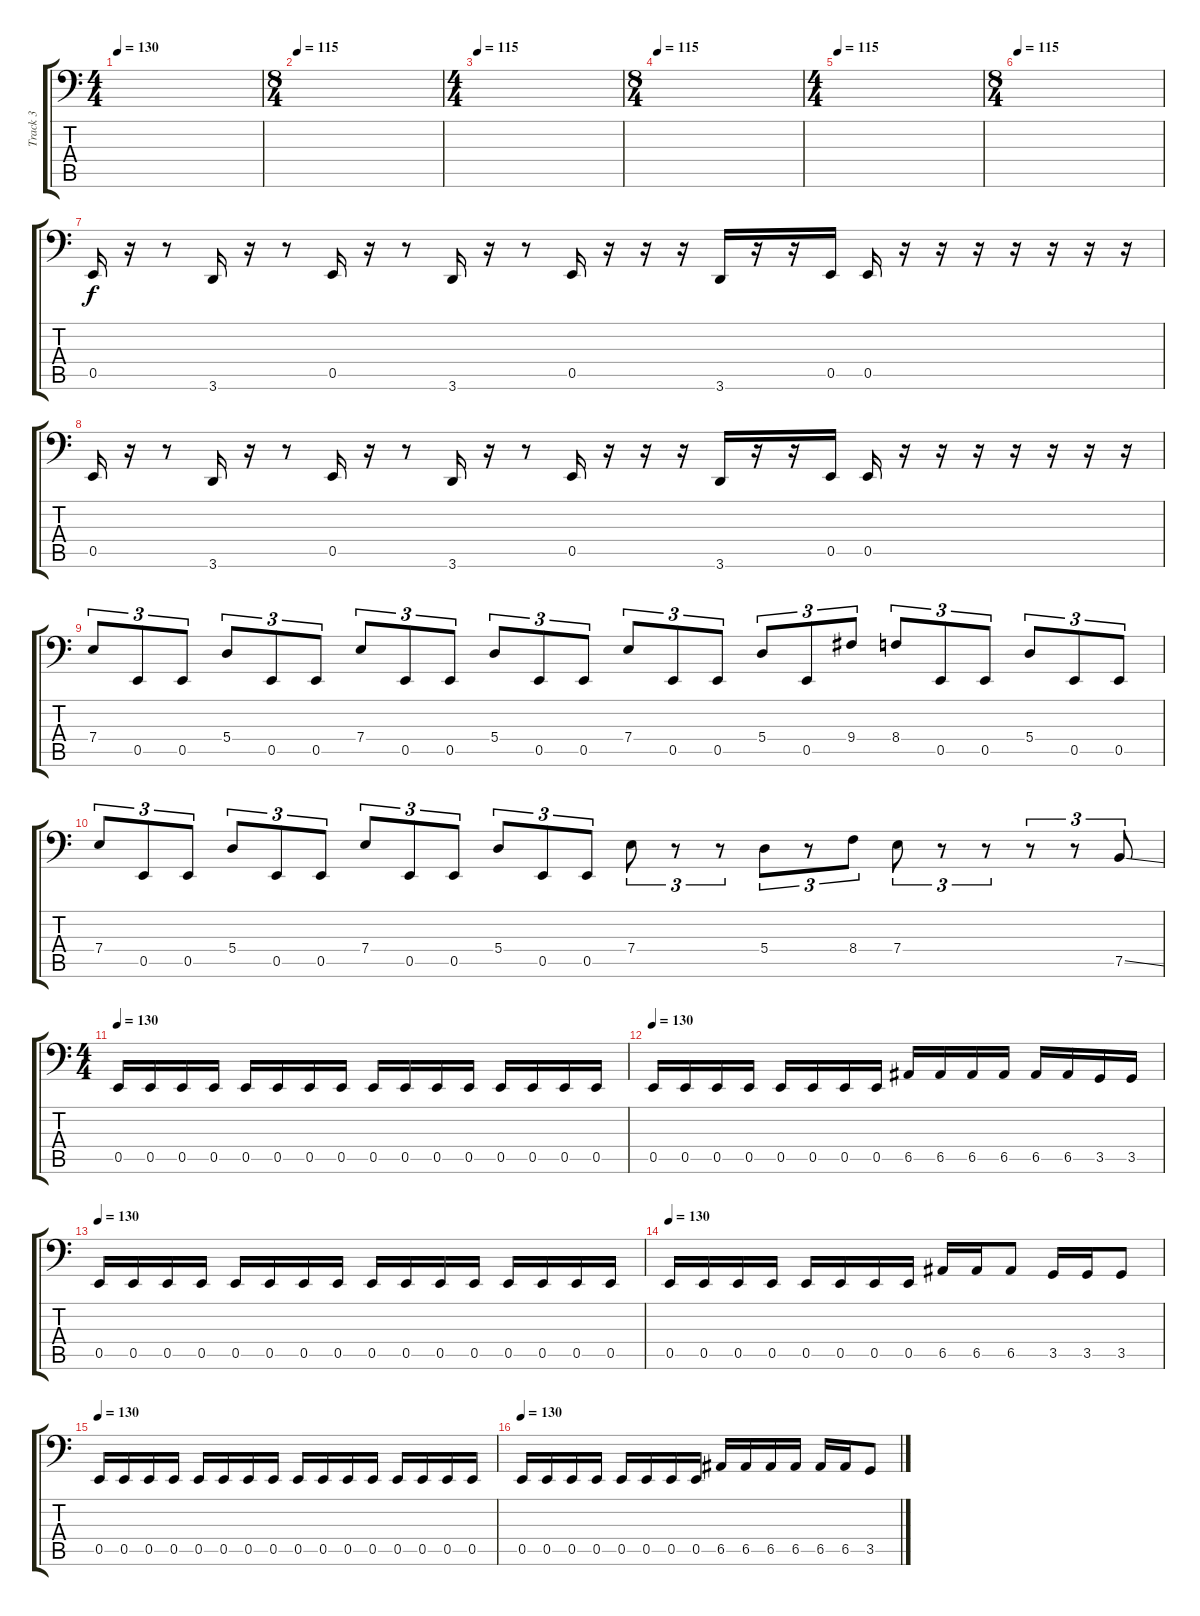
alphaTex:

\track ("Track 3" "Track 3") {instrument electricbasspick}
\staff {score tabs}
\tuning (C3 G2 D2 A1 E1 B0) {hide}
\ts (4 4)
\tempo 130
\tempo 115
\tempo 130
\clef f4
\ks c
|
\ts (8 4)
\tempo 115
|
\ts (4 4)
\tempo 115
|
\ts (8 4)
\tempo 115
|
\ts (4 4)
\tempo 115
|
\ts (8 4)
\tempo 115
|
0.5.16 r.16 r.8 3.6.16 r.16 r.8 0.5.16 r.16 r.8 3.6.16 r.16 r.8 0.5.16 r.16 r.16 r.16 3.6.16 r.16 r.16 0.5.16 0.5.16 r.16 r.16 r.16 r.16 r.16 r.16 r.16 |
0.5.16 r.16 r.8 3.6.16 r.16 r.8 0.5.16 r.16 r.8 3.6.16 r.16 r.8 0.5.16 r.16 r.16 r.16 3.6.16 r.16 r.16 0.5.16 0.5.16 r.16 r.16 r.16 r.16 r.16 r.16 r.16 |
7.4.8{tu (3 2)} 0.5.8{tu (3 2)} 0.5.8{tu (3 2)} 5.4.8{tu (3 2)} 0.5.8{tu (3 2)} 0.5.8{tu (3 2)} 7.4.8{tu (3 2)} 0.5.8{tu (3 2)} 0.5.8{tu (3 2)} 5.4.8{tu (3 2)} 0.5.8{tu (3 2)} 0.5.8{tu (3 2)} 7.4.8{tu (3 2)} 0.5.8{tu (3 2)} 0.5.8{tu (3 2)} 5.4.8{tu (3 2)} 0.5.8{tu (3 2)} 9.4.8{tu (3 2)} 8.4.8{tu (3 2)} 0.5.8{tu (3 2)} 0.5.8{tu (3 2)} 5.4.8{tu (3 2)} 0.5.8{tu (3 2)} 0.5.8{tu (3 2)} |
7.4.8{tu (3 2)} 0.5.8{tu (3 2)} 0.5.8{tu (3 2)} 5.4.8{tu (3 2)} 0.5.8{tu (3 2)} 0.5.8{tu (3 2)} 7.4.8{tu (3 2)} 0.5.8{tu (3 2)} 0.5.8{tu (3 2)} 5.4.8{tu (3 2)} 0.5.8{tu (3 2)} 0.5.8{tu (3 2)} 7.4.8{tu (3 2)} r.8{tu (3 2)} r.8{tu (3 2)} 5.4.8{tu (3 2)} r.8{tu (3 2)} 8.4.8{tu (3 2)} 7.4.8{tu (3 2)} r.8{tu (3 2)} r.8{tu (3 2)} r.8{tu (3 2)} r.8{tu (3 2)} 7.5{ss}.8{tu (3 2)} |
\ts (4 4)
\tempo 130
0.5.16 0.5.16 0.5.16 0.5.16 0.5.16 0.5.16 0.5.16 0.5.16 0.5.16 0.5.16 0.5.16 0.5.16 0.5.16 0.5.16 0.5.16 0.5.16 |
\tempo 130
0.5.16 0.5.16 0.5.16 0.5.16 0.5.16 0.5.16 0.5.16 0.5.16 6.5.16 6.5.16 6.5.16 6.5.16 6.5.16 6.5.16 3.5.16 3.5.16 |
\tempo 130
0.5.16 0.5.16 0.5.16 0.5.16 0.5.16 0.5.16 0.5.16 0.5.16 0.5.16 0.5.16 0.5.16 0.5.16 0.5.16 0.5.16 0.5.16 0.5.16 |
\tempo 130
0.5.16 0.5.16 0.5.16 0.5.16 0.5.16 0.5.16 0.5.16 0.5.16 6.5.16 6.5.16 6.5.8 3.5.16 3.5.16 3.5.8 |
\tempo 130
0.5.16 0.5.16 0.5.16 0.5.16 0.5.16 0.5.16 0.5.16 0.5.16 0.5.16 0.5.16 0.5.16 0.5.16 0.5.16 0.5.16 0.5.16 0.5.16 |
\tempo 130
0.5.16 0.5.16 0.5.16 0.5.16 0.5.16 0.5.16 0.5.16 0.5.16 6.5.16 6.5.16 6.5.16 6.5.16 6.5.16 6.5.16 3.5.8
